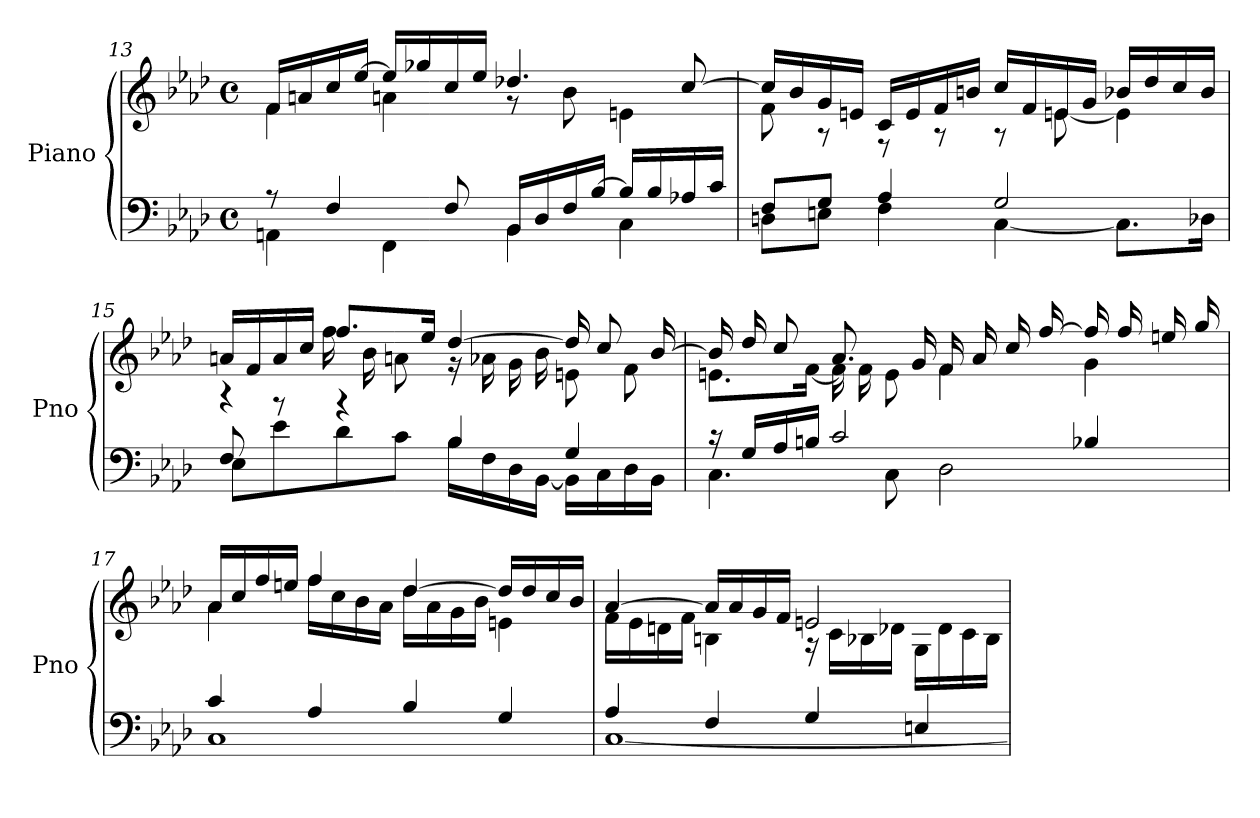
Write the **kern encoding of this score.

**kern	**kern
*part1	*part1
*staff2	*staff1
*I"Piano	*
*I'Pno	*
!!LO:LB:g=z
*clefF4	*clefG2
*k[b-e-a-d-]	*k[b-e-a-d-]
*A-:	*A-:
*M4/4	*M4/4
*met(c)	*met(c)
=13	=13
*^	*^
8r	4AAn\	16fLL	4f\
.	.	16an	.
4F/	.	16cc	.
.	.	[16ee-JJ	.
.	4FF\	16ee-/LL]	4an\
.	.	16gg-X/	.
8F/	.	16cc/	.
.	.	16ee-/JJ	.
16BB-/LL	4BB-\	4.dd-X/	8r
16D-/	.	.	.
16F/	.	.	8b-\
[16B-/JJ	.	.	.
16B-/LL]	4C\	.	4en\
16B-/	.	.	.
16A-X/	.	[8cc/	.
16c/JJ	.	.	.
=14	=14	=14	=14
8FL	8DnL	16ccLL]	8f\
.	.	16b-	.
8GJ	8EnJ	16g	8r
.	.	16enJJ	.
4A-/	4F\	16cLL	8r
.	.	16e	.
.	.	16f	8r
.	.	16bnJJ	.
2G/	[4C\	16cc/LL	8r
.	.	16f/	.
.	.	16e/	[8en
.	.	16g/JJ	.
.	8.C\L]	16b-X/LL	4e\]
.	.	16dd-/	.
.	.	16cc/	.
.	16D-X\J	16b-/JJ	.
!!LO:LB:g=z	!!
=15	=15	=15	=15
8F/	8E-L	16anLL	4r
.	.	16f	.
8r	8e-	16a	.
.	.	16ccJJ	.
4r	8d-	8.ffL	16ff\LL
.	.	.	16b-\
.	8cJ	.	8an\J
.	.	16ee-J	.
4B-/	16B-\LL	[4dd-/	16r
.	16F\	.	16a-XLL
.	16D-\	.	16g
.	[16BB-\JJ	.	16b-JJ
4G/	16BB-LL]	16dd-LL]	8enL
.	16C	8cc	.
.	16D-	.	8fJ
.	16BB-JJ	[16b-J	.
=16	=16	=16	=16
16r	4.C\	16b-LL]	8.en\L
16GLL	.	16dd-	.
16A-	.	8ccJ	.
16BnJJ	.	.	[16f\J
2c/	.	8.a-/L	16f\LL]
.	.	.	16f\
.	8C\	.	8e\J
.	.	16g/J	.
.	2D-\	16fLL	4f\
.	.	16a-	.
.	.	16cc	.
.	.	[16ffJJ	.
4B-X/	.	16ff/LL]	4g\
.	.	16ff/	.
.	.	16een/	.
.	.	16gg/JJ	.
!!LO:LB:g=z	!!
=17	=17	=17	=17
4c/	1C\	16a-LL	4a-\
.	.	16cc	.
.	.	16ff	.
.	.	16eenJJ	.
4A-/	.	4ff/	16ff\LL
.	.	.	16cc\
.	.	.	16b-\
.	.	.	16a-\JJ
4B-/	.	[4dd-/	16dd-\LL
.	.	.	16a-\
.	.	.	16g\
.	.	.	16b-\JJ
4G/	.	16dd-LL]	4en\
.	.	16dd-	.
.	.	16cc	.
.	.	16b-JJ	.
=18	=18	=18	=18
4A-/	[1C\	[4a-/	16fLL
.	.	.	16e-
.	.	.	16dn
.	.	.	16fJJ
4F/	.	16a-LL]	4Bn\
.	.	16a-	.
.	.	16g	.
.	.	16fJJ	.
4G/	.	2en/	16r
.	.	.	16c\LL
.	.	.	16B-X\
.	.	.	16d-X\JJ
4En/	.	.	16GLL
.	.	.	16d-
.	.	.	16c
.	.	.	16B-JJ
*v	*v	*	*
*	*v	*v
=	=
*-	*-
